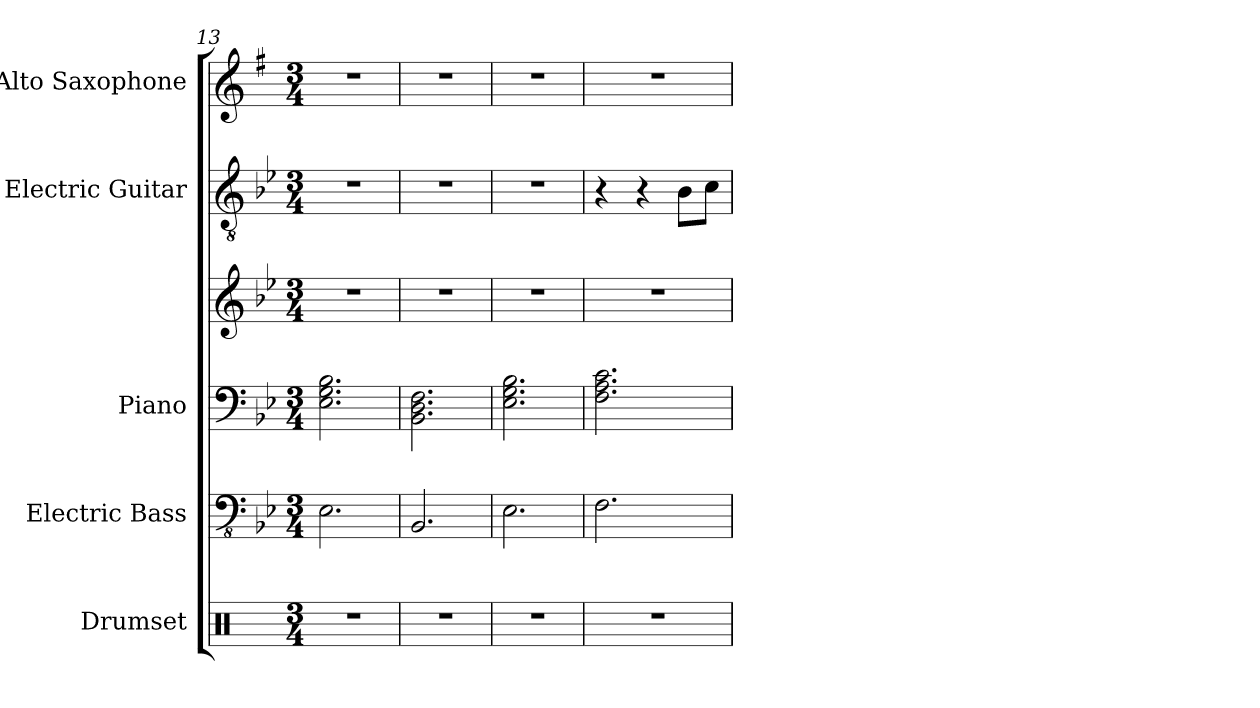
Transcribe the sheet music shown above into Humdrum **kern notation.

**kern	**kern	**kern	**kern	**kern	**kern
*part5	*part4	*part3	*part3	*part2	*part1
*staff6	*staff5	*staff4	*staff3	*staff2	*staff1
*I"Drumset	*I"Electric Bass	*I"Piano	*	*I"Electric Guitar	*I"Alto Saxophone
*I'Drs.	*I'El. B.	*I'Pno.	*	*I'El. Guit.	*I'A. Sax.
*clefX	*clefFv4	*clefF4	*clefG2	*clefGv2	*clefG2
*	*	*	*	*	*ITrd5c9
*k[]	*k[b-e-]	*k[b-e-]	*k[b-e-]	*k[b-e-]	*k[b-e-]
*C:	*B-:	*B-:	*B-:	*B-:	*B-:
*M3/4	*M3/4	*M3/4	*M3/4	*M3/4	*M3/4
=13	=13	=13	=13	=13	=13
2.r	2.EE-\	2.E-\ 2.G\ 2.B-\	2.r	2.r	2.r
=14	=14	=14	=14	=14	=14
2.r	2.BBB-/	2.BB-\ 2.D\ 2.F\	2.r	2.r	2.r
!!LO:PB:g=z
=15	=15	=15	=15	=15	=15
2.r	2.EE-\	2.E-\ 2.G\ 2.B-\	2.r	2.r	2.r
=16	=16	=16	=16	=16	=16
2.r	2.FF\	2.F\ 2.A\ 2.c\	2.r	4r	2.r
.	.	.	.	4r	.
.	.	.	.	8B-\L	.
.	.	.	.	8c\J	.
=	=	=	=	=	=
*-	*-	*-	*-	*-	*-
